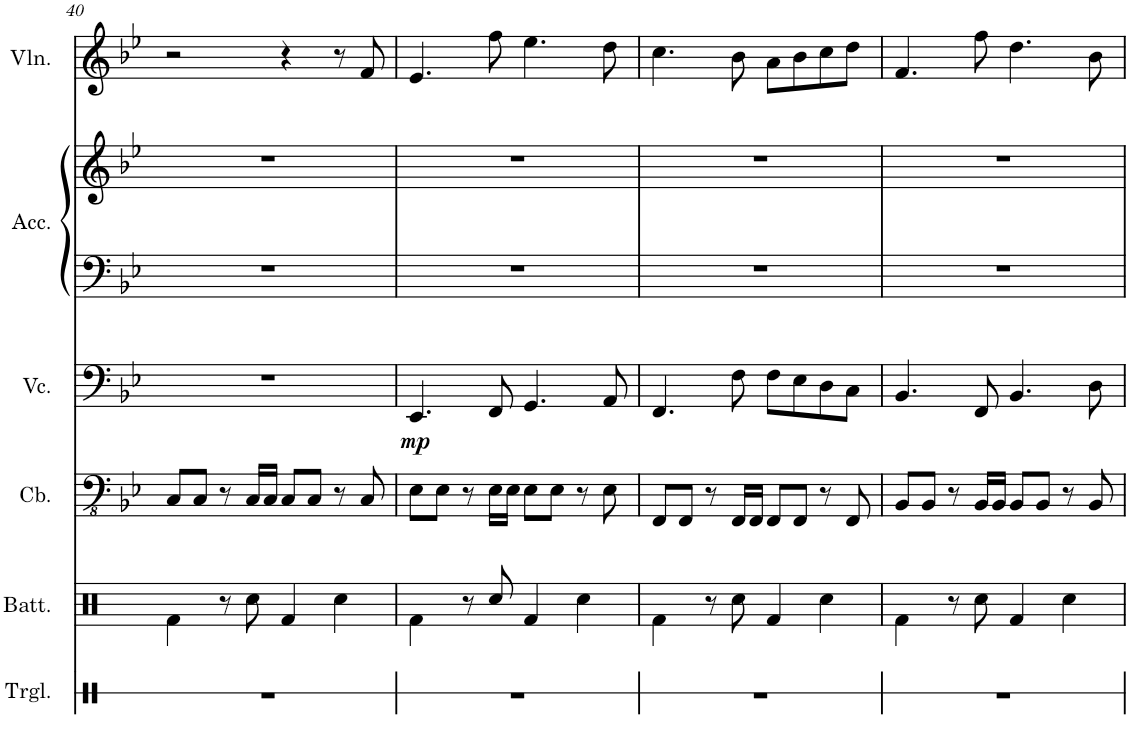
**kern	**kern	**kern	**kern	**dynam	**kern	**kern	**kern
*part6	*part5	*part4	*part3	*part3	*part2	*part2	*part1
*staff7	*staff6	*staff5	*staff4	*staff4	*staff3	*staff2	*staff1
*I"Triangle	*I"Batterie	*I"Contrebasse	*I"Violoncelle	*	*I"Accordéon	*	*I"Violon
*I'Trgl.	*I'Batt.	*I'Cb.	*I'Vc.	*	*I'Acc.	*	*I'Vln.
!!LO:PB:g=z
*clefX	*clefX	*clefFv4	*clefF4	*	*clefF4	*clefG2	*clefG2
*	*	*Trd7c12	*	*	*	*	*
*k[]	*k[]	*k[b-e-]	*k[b-e-]	*	*k[b-e-]	*k[b-e-]	*k[b-e-]
*M4/4	*M4/4	*M4/4	*M4/4	*	*M4/4	*M4/4	*M4/4
=40	=40	=40	=40	=40	=40	=40	=40
1r	4Rf\	8CC/L	1r	.	1r	1r	2r
.	.	8CC/J	.	.	.	.	.
.	8r	8r	.	.	.	.	.
.	8Rcc\	16CC/LL	.	.	.	.	.
.	.	16CC/JJ	.	.	.	.	.
.	4Rf/	8CC/L	.	.	.	.	4r
.	.	8CC/J	.	.	.	.	.
.	4Rcc\	8r	.	.	.	.	8r
.	.	8CC/	.	.	.	.	8f/
=41	=41	=41	=41	=41	=41	=41	=41
!	!	!	!	!LO:DY:b	!	!	!
1r	4Rf\	8EE-\L	4.EE-/	mp	1r	1r	4.e-/
.	.	8EE-\J	.	.	.	.	.
.	8r	8r	.	.	.	.	.
.	8Rcc/	16EE-\LL	8FF/	.	.	.	8ff\
.	.	16EE-\JJ	.	.	.	.	.
.	4Rf/	8EE-\L	4.GG/	.	.	.	4.ee-\
.	.	8EE-\J	.	.	.	.	.
.	4Rcc\	8r	.	.	.	.	.
.	.	8EE-\	8AA/	.	.	.	8dd\
=42	=42	=42	=42	=42	=42	=42	=42
1r	4Rf\	8FFF/L	4.FF/	.	1r	1r	4.cc\
.	.	8FFF/J	.	.	.	.	.
.	8r	8r	.	.	.	.	.
.	8Rcc\	16FFF/LL	8F\	.	.	.	8b-\
.	.	16FFF/JJ	.	.	.	.	.
.	4Rf/	8FFF/L	8F\L	.	.	.	8a\L
.	.	8FFF/J	8E-\	.	.	.	8b-\
.	4Rcc\	8r	8D\	.	.	.	8cc\
.	.	8FFF/	8C\J	.	.	.	8dd\J
=43	=43	=43	=43	=43	=43	=43	=43
1r	4Rf\	8BBB-/L	4.BB-/	.	1r	1r	4.f/
.	.	8BBB-/J	.	.	.	.	.
.	8r	8r	.	.	.	.	.
.	8Rcc\	16BBB-/LL	8FF/	.	.	.	8ff\
.	.	16BBB-/JJ	.	.	.	.	.
.	4Rf/	8BBB-/L	4.BB-/	.	.	.	4.dd\
.	.	8BBB-/J	.	.	.	.	.
.	4Rcc\	8r	.	.	.	.	.
.	.	8BBB-/	8D\	.	.	.	8b-\
=	=	=	=	=	=	=	=
*-	*-	*-	*-	*-	*-	*-	*-
